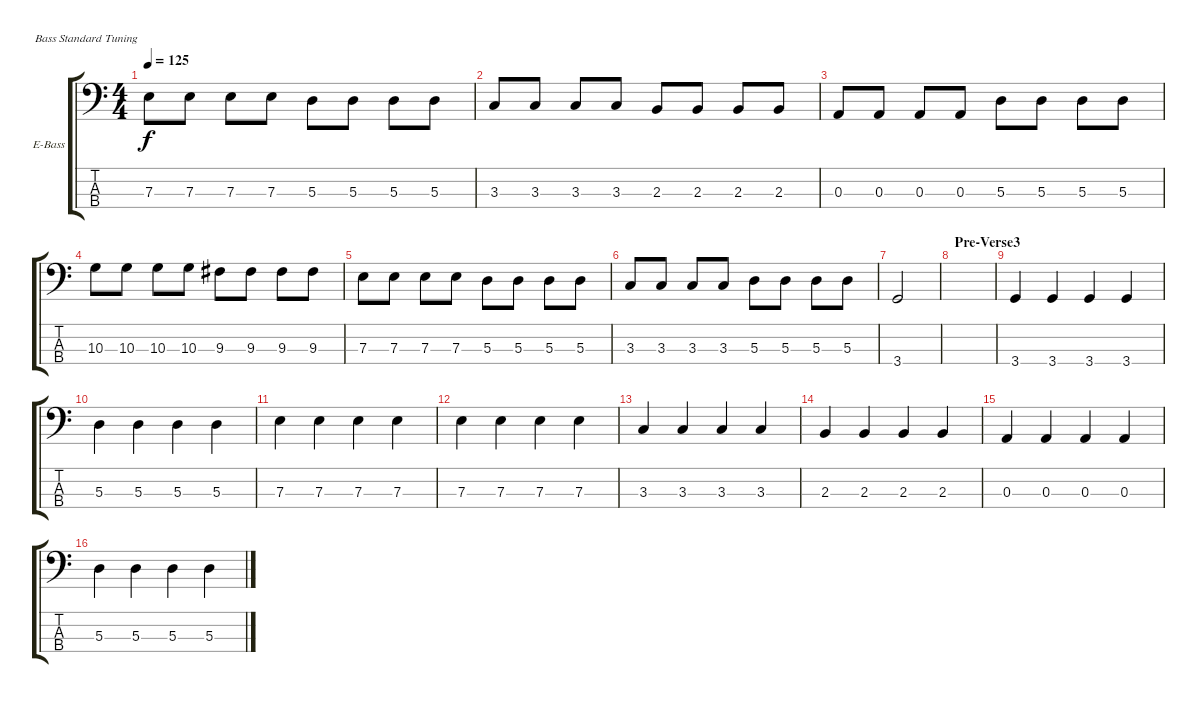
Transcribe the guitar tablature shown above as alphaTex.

\defaultSystemsLayout 4
\bracketExtendMode groupsimilarinstruments
\firstSystemTrackNameOrientation horizontal
\otherSystemsTrackNameOrientation horizontal
\track ("Bass" "E-Bass") {instrument electricbassfinger}
\staff {score tabs}
\tuning (G2 D2 A1 E1)
\ts (4 4)
\tempo 125
\clef f4
\scale
0.333333
\ks c
7.3.8{dy f} 7.3.8 7.3.8 7.3.8 5.3.8 5.3.8 5.3.8 5.3.8 |
\scale
0.333333 3.3.8 3.3.8 3.3.8 3.3.8 2.3.8 2.3.8 2.3.8 2.3.8 |
\scale
0.333333 0.3.8 0.3.8 0.3.8 0.3.8 5.3.8 5.3.8 5.3.8 5.3.8 |
\scale
0.333333 10.3.8 10.3.8 10.3.8 10.3.8 9.3.8 9.3.8 9.3.8 9.3.8 |
\scale
0.333333 7.3.8 7.3.8 7.3.8 7.3.8 5.3.8 5.3.8 5.3.8 5.3.8 |
\scale
0.333333 3.3.8 3.3.8 3.3.8 3.3.8 5.3.8 5.3.8 5.3.8 5.3.8 |
\scale
0.333333 3.4.2 |
\section ("" "Pre-Verse3")
\scale
0.333333 |
\scale
0.333333 3.4.4 3.4.4 3.4.4 3.4.4 |
\scale
0.333333 5.3.4 5.3.4 5.3.4 5.3.4 |
\scale
0.333333 7.3.4 7.3.4 7.3.4 7.3.4 |
\scale
0.333333 7.3.4 7.3.4 7.3.4 7.3.4 |
\scale
0.333333 3.3.4 3.3.4 3.3.4 3.3.4 |
\scale
0.333333 2.3.4 2.3.4 2.3.4 2.3.4 |
\scale
0.333333 0.3.4 0.3.4 0.3.4 0.3.4 |
\scale
0.333333 5.3.4 5.3.4 5.3.4 5.3.4
